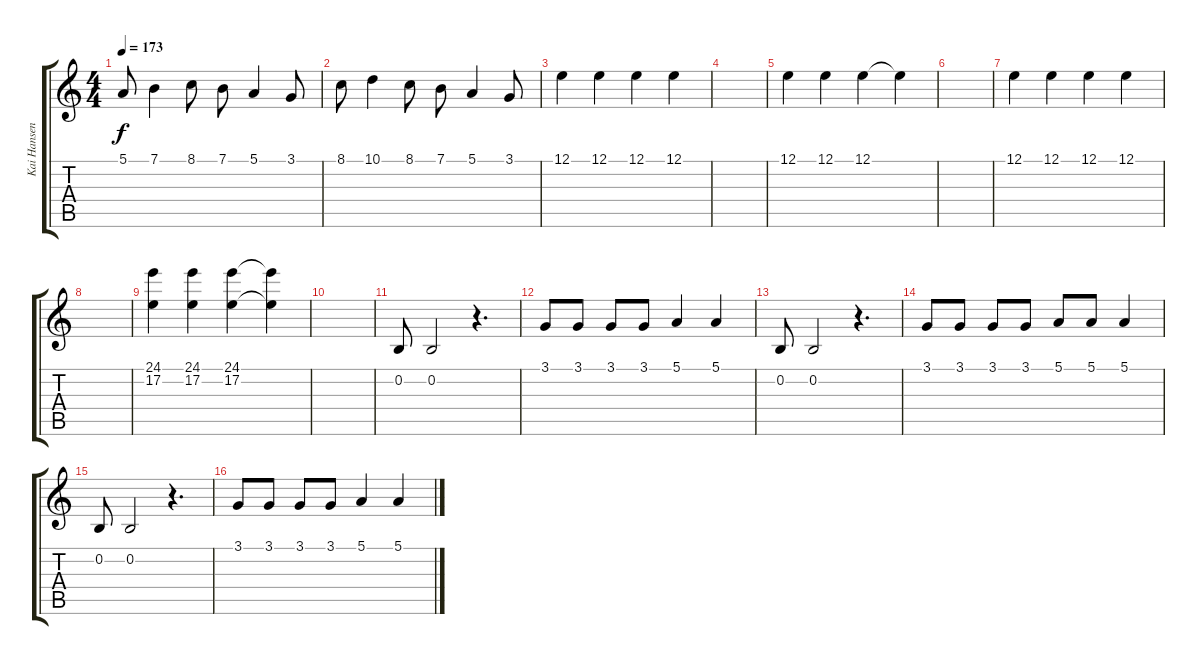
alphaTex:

\track ("Kai Hansen" "Kai Hansen") {instrument lead2sawtooth}
\staff {score tabs}
\tuning (E4 B3 G3 D3 A2 E2) {hide}
\ts (4 4)
\tempo 173
\clef g2
\ks c
5.1.8{dy f} 7.1.4 8.1.8 7.1.8 5.1.4 3.1.8 |
8.1.8 10.1.4 8.1.8 7.1.8 5.1.4 3.1.8 |
12.1.4 12.1.4 12.1.4 12.1.4 |
|
12.1.4 12.1.4 12.1.4 12.1{t}.4 |
|
12.1.4 12.1.4 12.1.4 12.1.4 |
|
(24.1 17.2).4 (24.1 17.2).4 (24.1 17.2).4 (24.1{t} 17.2{t}).4 |
|
0.2.8 0.2.2 r.4{d} |
3.1.8 3.1.8 3.1.8 3.1.8 5.1.4 5.1.4 |
0.2.8 0.2.2 r.4{d} |
3.1.8 3.1.8 3.1.8 3.1.8 5.1.8 5.1.8 5.1.4 |
0.2.8 0.2.2 r.4{d} |
3.1.8 3.1.8 3.1.8 3.1.8 5.1.4 5.1.4
